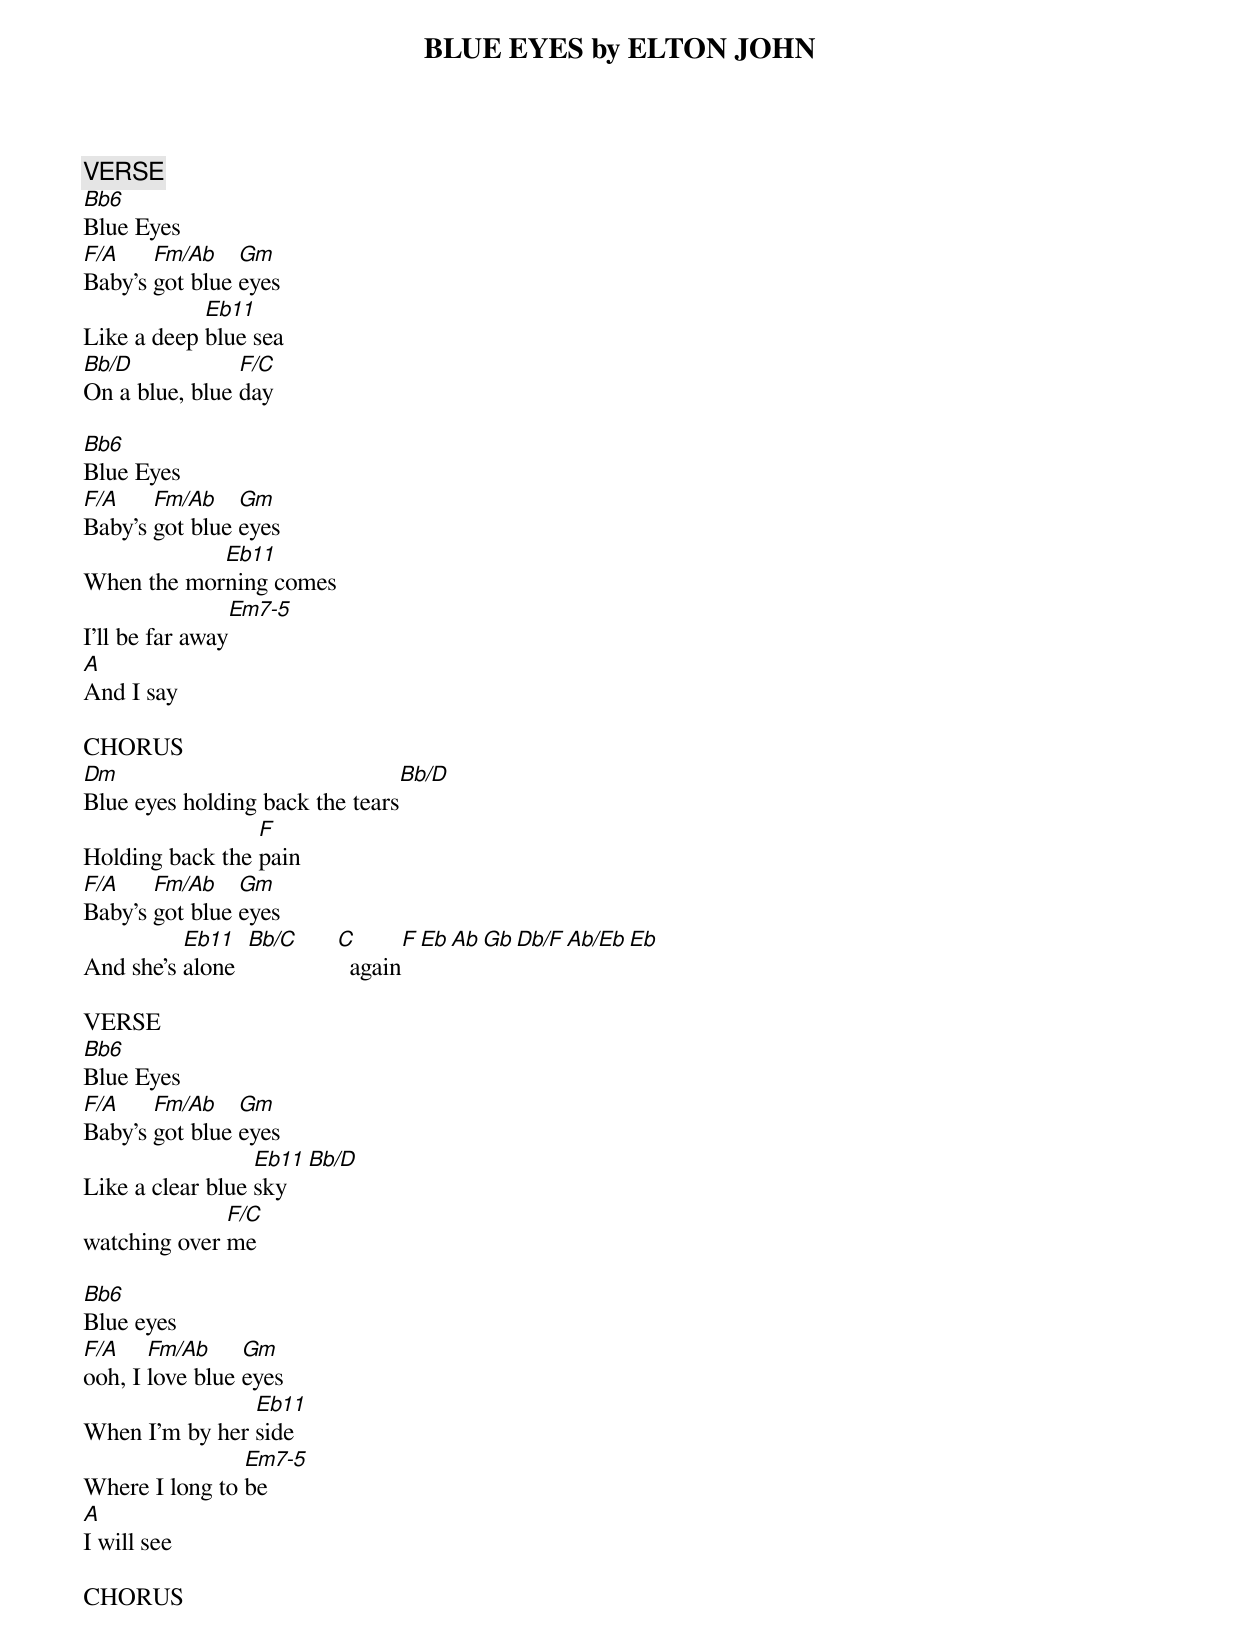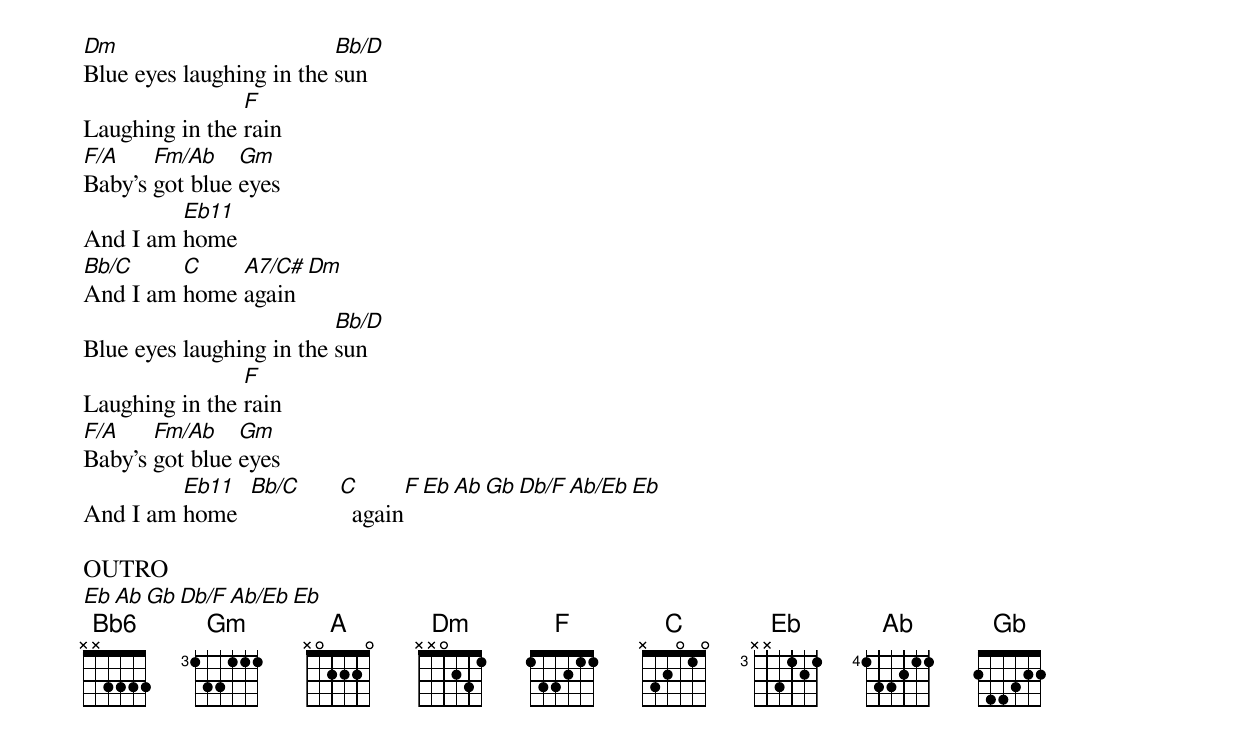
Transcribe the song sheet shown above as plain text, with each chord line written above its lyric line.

BLUE EYES by ELTON JOHN

VERSE
Bb6
Blue Eyes
F/A    Fm/Ab    Gm
Baby's got blue eyes
            Eb11
Like a deep blue sea
Bb/D            F/C
On a blue, blue day

Bb6
Blue Eyes
F/A    Fm/Ab    Gm
Baby's got blue eyes
            Eb11
When the morning comes
                 Em7-5
I'll be far away
A
And I say

CHORUS
Dm                               Bb/D
Blue eyes holding back the tears
                 F
Holding back the pain
F/A    Fm/Ab    Gm
Baby's got blue eyes
          Eb11   Bb/C  C       F  Eb  Ab  Gb  Db/F  Ab/Eb  Eb
And she's alone          again

VERSE
Bb6
Blue Eyes
F/A    Fm/Ab    Gm
Baby's got blue eyes
                  Eb11  Bb/D
Like a clear blue sky
              F/C
watching over me

Bb6
Blue eyes
F/A    Fm/Ab     Gm
ooh, I love blue eyes
                Eb11
When I'm by her side
                Em7-5
Where I long to be
A
I will see

CHORUS
Dm                        Bb/D
Blue eyes laughing in the sun
                F
Laughing in the rain
F/A    Fm/Ab    Gm
Baby's got blue eyes
         Eb11
And I am home
Bb/C     C    A7/C#  Dm
And I am home again
                          Bb/D
Blue eyes laughing in the sun
                F
Laughing in the rain
F/A    Fm/Ab    Gm
Baby's got blue eyes
         Eb11  Bb/C  C       F  Eb  Ab  Gb  Db/F  Ab/Eb  Eb
And I am home          again

OUTRO
Eb  Ab  Gb  Db/F  Ab/Eb  Eb
